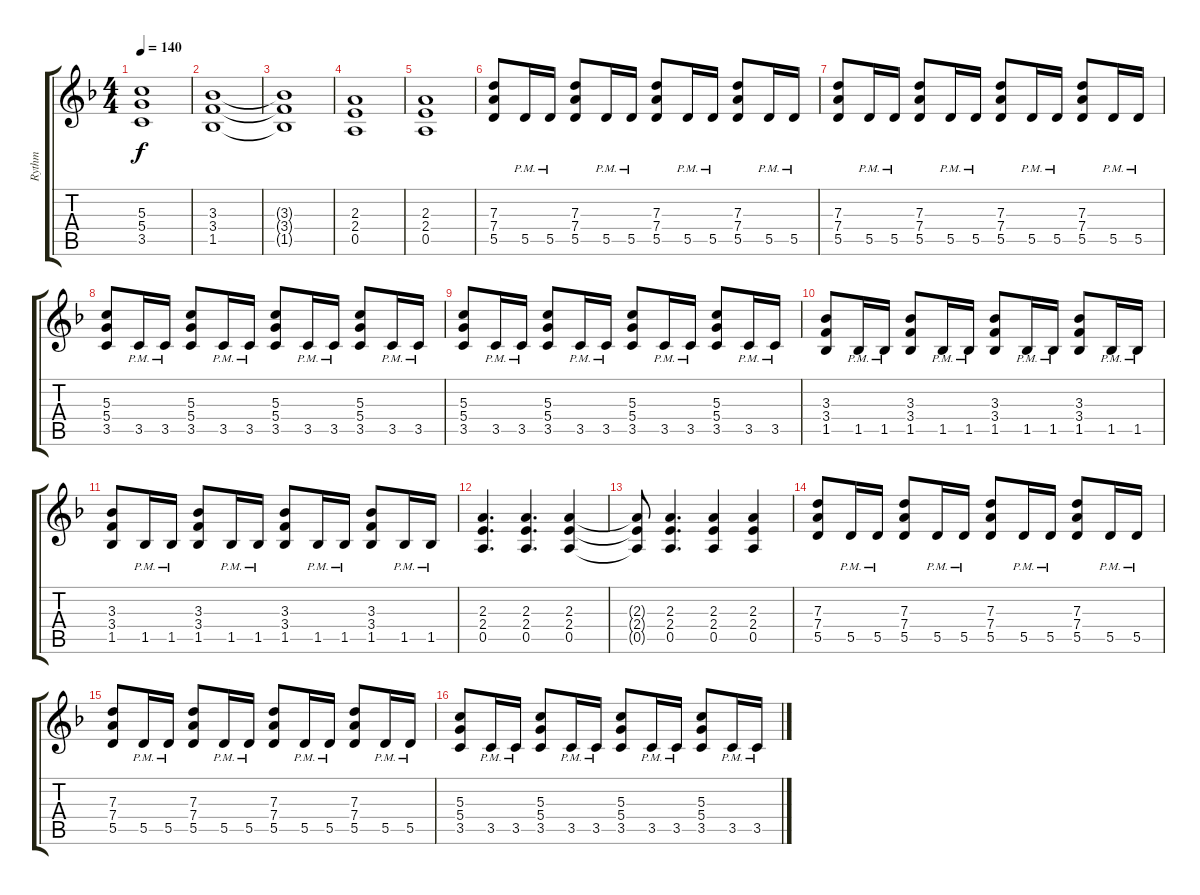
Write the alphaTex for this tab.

\track ("Rythm" "Rythm") {instrument overdrivenguitar}
\staff {score tabs}
\tuning (E4 B3 G3 D3 A2 D2) {hide}
\ts (4 4)
\tempo 140
\clef g2
\ks dminor
(5.3{t} 5.4{t} 3.5{t}).1{dy f} |
(3.3 3.4 1.5).1 |
(3.3{t} 3.4{t} 1.5{t}).1 |
(2.3 2.4 0.5).1 |
(2.3 2.4 0.5).1 |
(7.3 7.4 5.5).8 5.5{pm}.16 5.5{pm}.16 (7.3 7.4 5.5).8 5.5{pm}.16 5.5{pm}.16 (7.3 7.4 5.5).8 5.5{pm}.16 5.5{pm}.16 (7.3 7.4 5.5).8 5.5{pm}.16 5.5{pm}.16 |
(7.3 7.4 5.5).8 5.5{pm}.16 5.5{pm}.16 (7.3 7.4 5.5).8 5.5{pm}.16 5.5{pm}.16 (7.3 7.4 5.5).8 5.5{pm}.16 5.5{pm}.16 (7.3 7.4 5.5).8 5.5{pm}.16 5.5{pm}.16 |
(5.3 5.4 3.5).8 3.5{pm}.16 3.5{pm}.16 (5.3 5.4 3.5).8 3.5{pm}.16 3.5{pm}.16 (5.3 5.4 3.5).8 3.5{pm}.16 3.5{pm}.16 (5.3 5.4 3.5).8 3.5{pm}.16 3.5{pm}.16 |
(5.3 5.4 3.5).8 3.5{pm}.16 3.5{pm}.16 (5.3 5.4 3.5).8 3.5{pm}.16 3.5{pm}.16 (5.3 5.4 3.5).8 3.5{pm}.16 3.5{pm}.16 (5.3 5.4 3.5).8 3.5{pm}.16 3.5{pm}.16 |
(3.3 3.4 1.5).8 1.5{pm}.16 1.5{pm}.16 (3.3 3.4 1.5).8 1.5{pm}.16 1.5{pm}.16 (3.3 3.4 1.5).8 1.5{pm}.16 1.5{pm}.16 (3.3 3.4 1.5).8 1.5{pm}.16 1.5{pm}.16 |
(3.3 3.4 1.5).8 1.5{pm}.16 1.5{pm}.16 (3.3 3.4 1.5).8 1.5{pm}.16 1.5{pm}.16 (3.3 3.4 1.5).8 1.5{pm}.16 1.5{pm}.16 (3.3 3.4 1.5).8 1.5{pm}.16 1.5{pm}.16 |
(2.3 2.4 0.5).4{d} (2.3 2.4 0.5).4{d} (2.3 2.4 0.5).4 |
(2.3{t} 2.4{t} 0.5{t}).8 (2.3 2.4 0.5).4{d} (2.3 2.4 0.5).4 (2.3 2.4 0.5).4 |
(7.3 7.4 5.5).8 5.5{pm}.16 5.5{pm}.16 (7.3 7.4 5.5).8 5.5{pm}.16 5.5{pm}.16 (7.3 7.4 5.5).8 5.5{pm}.16 5.5{pm}.16 (7.3 7.4 5.5).8 5.5{pm}.16 5.5{pm}.16 |
(7.3 7.4 5.5).8 5.5{pm}.16 5.5{pm}.16 (7.3 7.4 5.5).8 5.5{pm}.16 5.5{pm}.16 (7.3 7.4 5.5).8 5.5{pm}.16 5.5{pm}.16 (7.3 7.4 5.5).8 5.5{pm}.16 5.5{pm}.16 |
(5.3 5.4 3.5).8 3.5{pm}.16 3.5{pm}.16 (5.3 5.4 3.5).8 3.5{pm}.16 3.5{pm}.16 (5.3 5.4 3.5).8 3.5{pm}.16 3.5{pm}.16 (5.3 5.4 3.5).8 3.5{pm}.16 3.5{pm}.16
